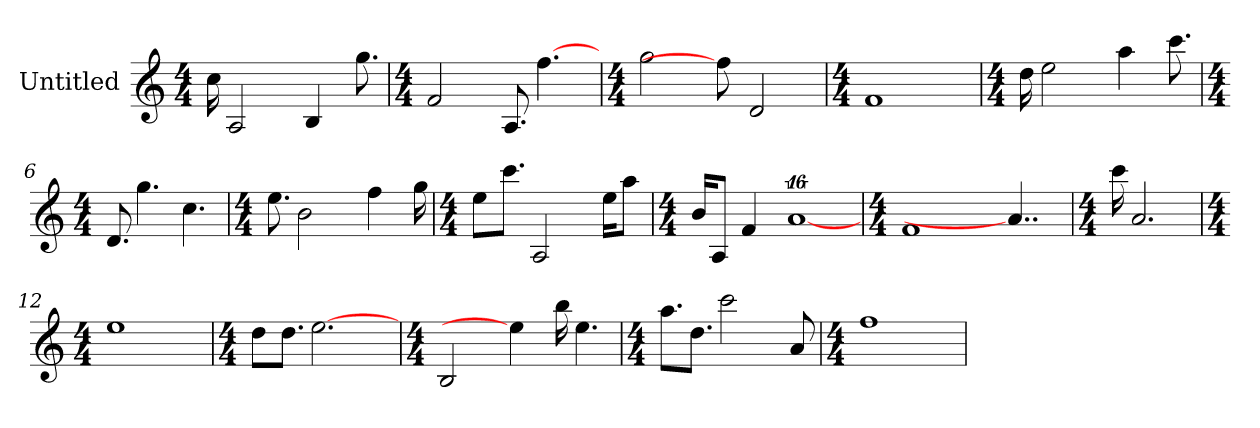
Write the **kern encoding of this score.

**kern
*part1
*staff1
*I"Untitled
*k[]
*C:
*M4/4
=1
16cc
2A
4B
!LO:N:vis=8.
8gg
=2
*k[]
*C:
*M4/4
2f
!LO:N:vis=8.
8A
[4.ff
=3
*k[]
*C:
*M4/4
2gg
8ff]
2d
=4
*k[]
*C:
*M4/4
1f
=5
*k[]
*C:
*M4/4
16dd
2ee
4aa
!LO:N:vis=8.
8ccc
=6
*k[]
*C:
*M4/4
!LO:N:vis=8.
8d
!LO:N:vis=4.
4gg
!LO:N:vis=4.
4cc
=7
*k[]
*C:
*M4/4
!LO:N:vis=8.
8ee
2b
4ff
16gg
=8
*k[]
*C:
*M4/4
8eeL
!LO:N:vis=8.
8cccJ
2A
16eeKL
8aaJ
=9
*k[]
*C:
*M4/4
16bKL
8AJ
4f
[16%9a
=10
*k[]
*C:
*M4/4
1f
4..a]
=11
*k[]
*C:
*M4/4
16ccc
!LO:N:vis=2.
2a
=12
*k[]
*C:
*M4/4
1ee
=13
*k[]
*C:
*M4/4
8ddL
!LO:N:vis=8.
8ddJ
[2.ee
=14
*k[]
*C:
*M4/4
2B
4ee]
16bb
!LO:N:vis=4.
4ee
=15
*k[]
*C:
*M4/4
!LO:N:vis=8.
8aaL
!LO:N:vis=8.
8ddJ
2ccc
8a
=16
*k[]
*C:
*M4/4
1ff
=
*-
